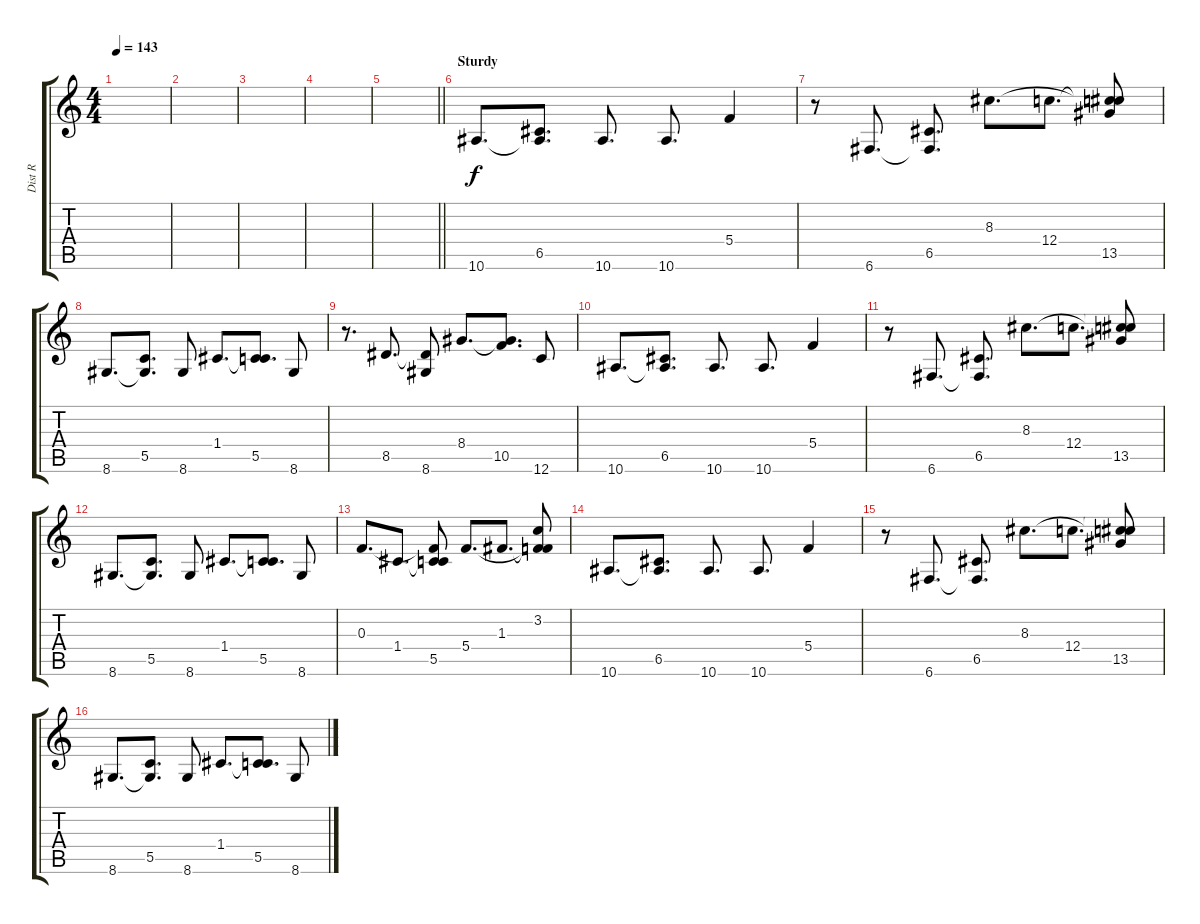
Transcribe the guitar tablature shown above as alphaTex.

\track ("Dist R" "Dist R") {instrument distortionguitar}
\staff {score tabs}
\tuning (D4 A3 F3 C3 G2 C2) {hide}
\ts (4 4)
\tempo 143
\clef g2
\ks c
|
|
|
|
\barLineRight lightlight
|
\section ("" "Sturdy")
10.6.8{d} (6.5 10.6{t}).8{d} 10.6.8{d} 10.6.8{d} 5.4.4 |
r.8 6.6.8{d} (6.5 6.6{t}).8{d} 8.3.8{d} 12.4.8{d} (8.3{t} 12.4{t} 13.5).8 |
8.6.8{d} (5.5 8.6{t}).8{d} 8.6.8 1.4.8{d} (1.4{t} 5.5).8{d} 8.6.8 |
r.8{d} 8.5.8{d} (8.5{t} 8.6).8 8.4.8{d} (8.4{t} 10.5).8{d} 12.6.8 |
10.6.8{d} (6.5 10.6{t}).8{d} 10.6.8{d} 10.6.8{d} 5.4.4 |
r.8 6.6.8{d} (6.5 6.6{t}).8{d} 8.3.8{d} 12.4.8{d} (8.3{t} 12.4{t} 13.5).8 |
8.6.8{d} (5.5 8.6{t}).8{d} 8.6.8 1.4.8{d} (1.4{t} 5.5).8{d} 8.6.8 |
0.3.8{d} 1.4.8{d} (0.3{t} 1.4{t} 5.5).8 5.4.8{d} 1.3.8{d} (3.2 1.3{t} 5.4{t}).8 |
10.6.8{d} (6.5 10.6{t}).8{d} 10.6.8{d} 10.6.8{d} 5.4.4 |
r.8 6.6.8{d} (6.5 6.6{t}).8{d} 8.3.8{d} 12.4.8{d} (8.3{t} 12.4{t} 13.5).8 |
8.6.8{d} (5.5 8.6{t}).8{d} 8.6.8 1.4.8{d} (1.4{t} 5.5).8{d} 8.6.8
